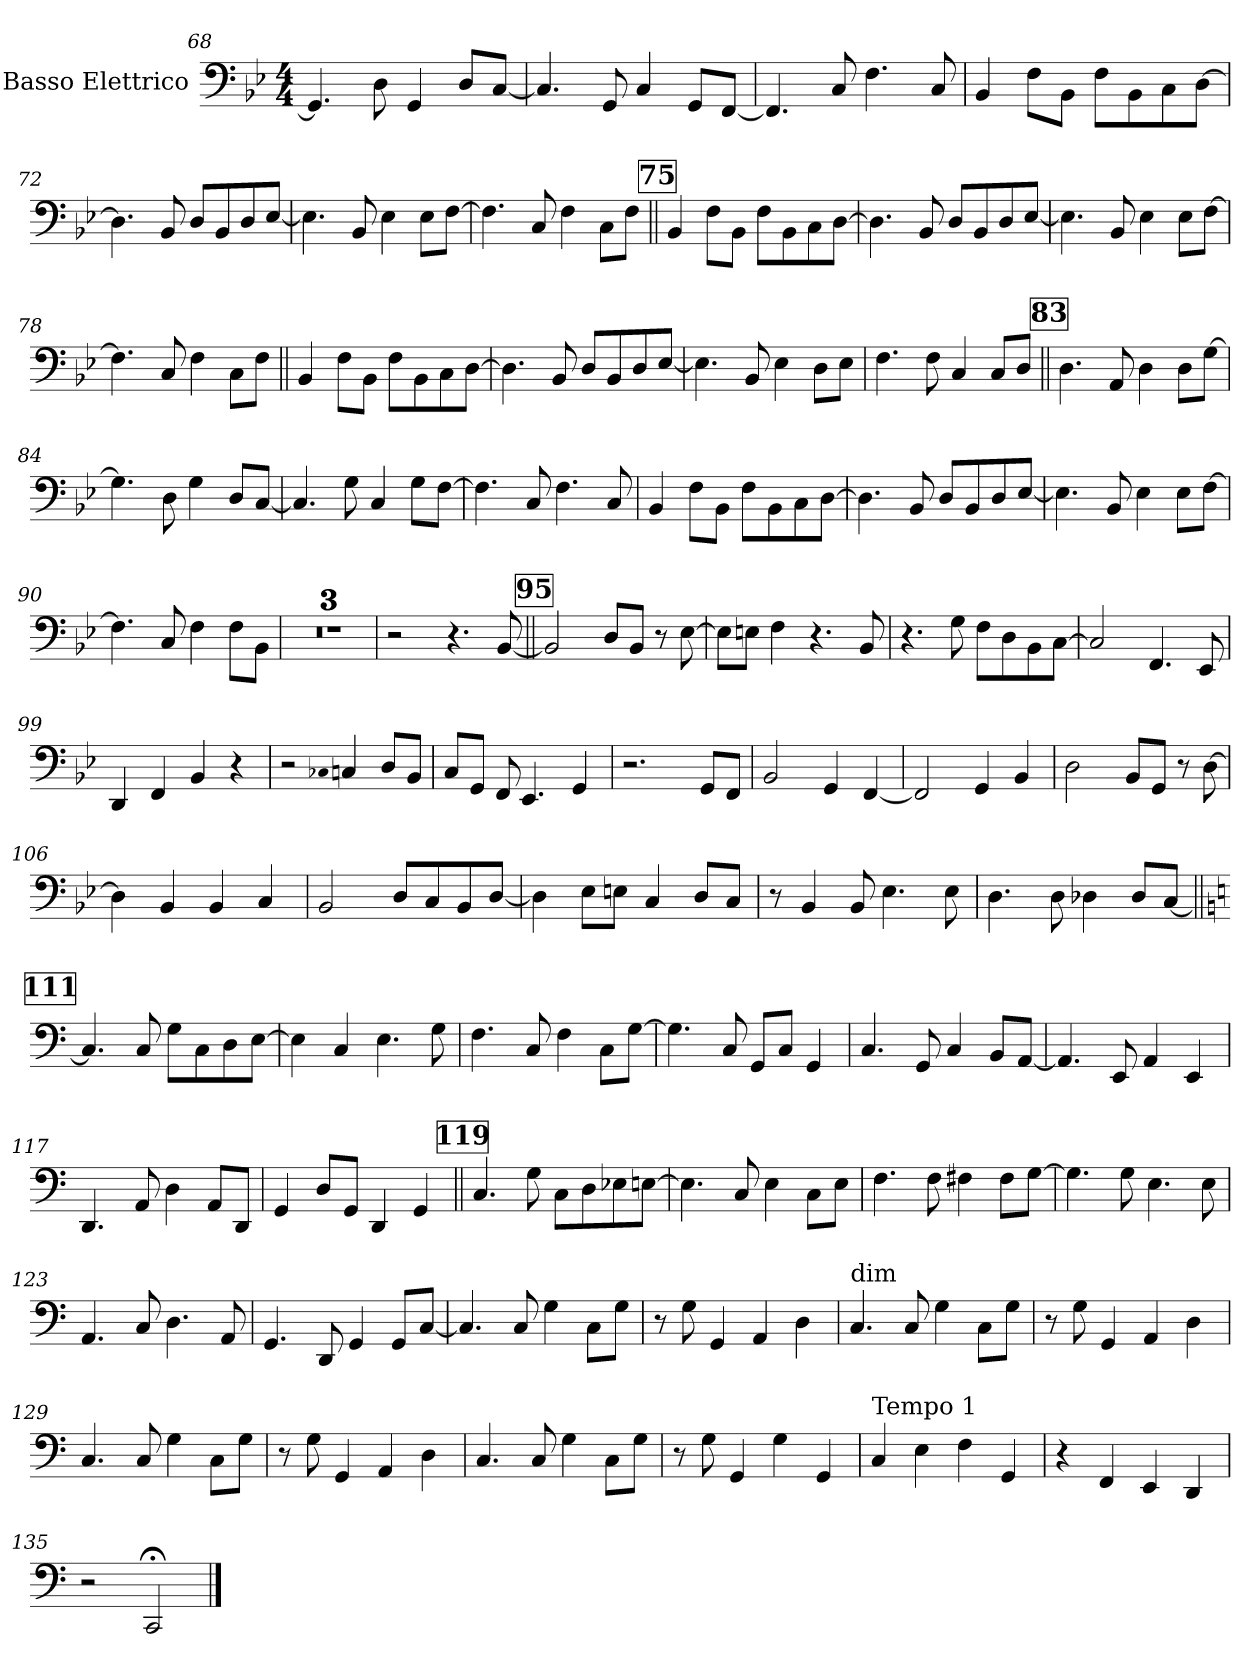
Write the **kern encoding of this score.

**kern
*part1
*staff1
*I"Basso Elettrico
*
*k[b-e-]
*B-:
*M4/4
=68
4.GG]
8D
4GG
8DL
[8CJ
=69
4.C]
8GG
4C
8GGL
[8FFJ
=70
4.FF]
8C
4.F
8C
=71
4BB-
8FL
8BB-J
8FL
8BB-
8C
[8DJ
=72
4.D]
8BB-
8DL
8BB-
8D
[8E-J
=73
4.E-]
8BB-
4E-
8E-L
[8FJ
=74
4.F]
8C
4F
8CL
8FJ
!!LO:REH:place=s1:t=75
=75||
4BB-
8FL
8BB-J
8FL
8BB-
8C
[8DJ
=76
4.D]
8BB-
8DL
8BB-
8D
[8E-J
=77
4.E-]
8BB-
4E-
8E-L
[8FJ
=78
4.F]
8C
4F
8CL
8FJ
=79||
4BB-
8FL
8BB-J
8FL
8BB-
8C
[8DJ
=80
4.D]
8BB-
8DL
8BB-
8D
[8E-J
=81
4.E-]
8BB-
4E-
8DL
8E-J
=82
4.F
8F
4C
8CL
8DJ
!!LO:REH:place=s1:t=83
=83||
4.D
8AA
4D
8DL
[8GJ
=84
4.G]
8D
4G
8DL
[8CJ
=85
4.C]
8G
4C
8GL
[8FJ
=86
4.F]
8C
4.F
8C
=87
4BB-
8FL
8BB-J
8FL
8BB-
8C
[8DJ
=88
4.D]
8BB-
8DL
8BB-
8D
[8E-J
=89
4.E-]
8BB-
4E-
8E-L
[8FJ
=90
4.F]
8C
4F
8FL
8BB-J
=91
1r
=92
1r
=93
1r
=94
2r
4.r
[8BB-
!!LO:REH:place=s1:t=95
=95||
2BB-]
8DL
8BB-J
8r
[8E-
=96
8E-L]
8EnJ
4F
4.r
8BB-
=97
4.r
8G
8FL
8D
8BB-
[8CJ
=98
2C]
4.FF
8EE-
=99
4DD
4FF
4BB-
4r
=100
2r
qC-X
4Cn
8DL
8BB-J
=101
8CL
8GGJ
8FF
4.EE-
4GG
=102
2.r
8GGL
8FFJ
=103
2BB-
4GG
[4FF
=104
2FF]
4GG
4BB-
=105
2D
8BB-L
8GGJ
8r
[8D
=106
4D]
4BB-
4BB-
4C
=107
2BB-
8DL
8C
8BB-
[8DJ
=108
4D]
8E-L
8EnJ
4C
8DL
8CJ
=109
8r
4BB-
8BB-
4.E-
8E-
=110
4.D
8D
4D-X
8D-L
[8CJ
!!LO:REH:place=s1:t=111
=111||
*k[]
*C:
4.C]
8C
8GL
8C
8D
[8EJ
=112
4E]
4C
4.E
8G
=113
4.F
8C
4F
8CL
[8GJ
=114
4.G]
8C
8GGL
8CJ
4GG
=115
4.C
8GG
4C
8BBL
[8AAJ
=116
4.AA]
8EE
4AA
4EE
=117
4.DD
8AA
4D
8AAL
8DDJ
=118
4GG
8DL
8GGJ
4DD
4GG
!!LO:REH:place=s1:t=119
=119||
4.C
8G
8CL
8D
8E-X
[8EnJ
=120
4.E]
8C
4E
8CL
8EJ
=121
4.F
8F
4F#X
8F#L
[8GJ
=122
4.G]
8G
4.E
8E
=123
4.AA
8C
4.D
8AA
=124
4.GG
8DD
4GG
8GGL
[8CJ
=125
4.C]
8C
4G
8CL
8GJ
=126
8r
8G
4GG
4AA
4D
=127
!LO:TX:a:t=dim
4.C
8C
4G
8CL
8GJ
=128
8r
8G
4GG
4AA
4D
=129
4.C
8C
4G
8CL
8GJ
=130
8r
8G
4GG
4AA
4D
=131
4.C
8C
4G
8CL
8GJ
=132
8r
8G
4GG
4G
4GG
=133
*MM80
!LO:TX:a:t=Tempo 1
4C
4E
4F
4GG
=134
4r
4FF
4EE
4DD
=135
2r
2CC;<
==
*-
